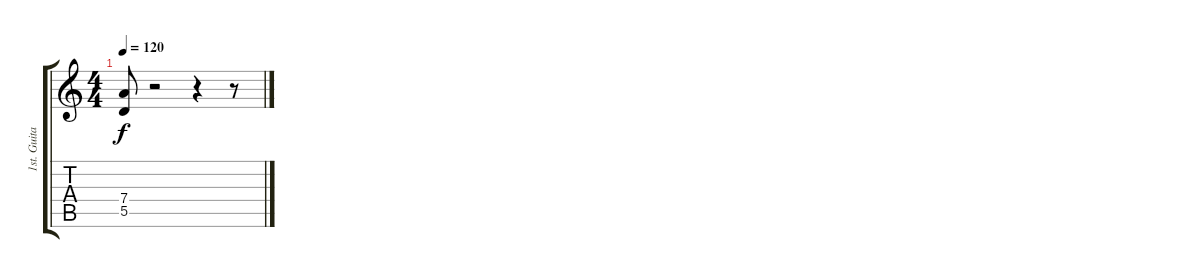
\track ("1st. Guitar R" "1st. Guita") {instrument overdrivenguitar}
\staff {score tabs}
\tuning (E4 B3 G3 D3 A2 E2) {hide}
\ts (4 4)
\tempo 120
\clef g2
\ks c
(7.4 5.5).8{dy f} r.2 r.4 r.8
